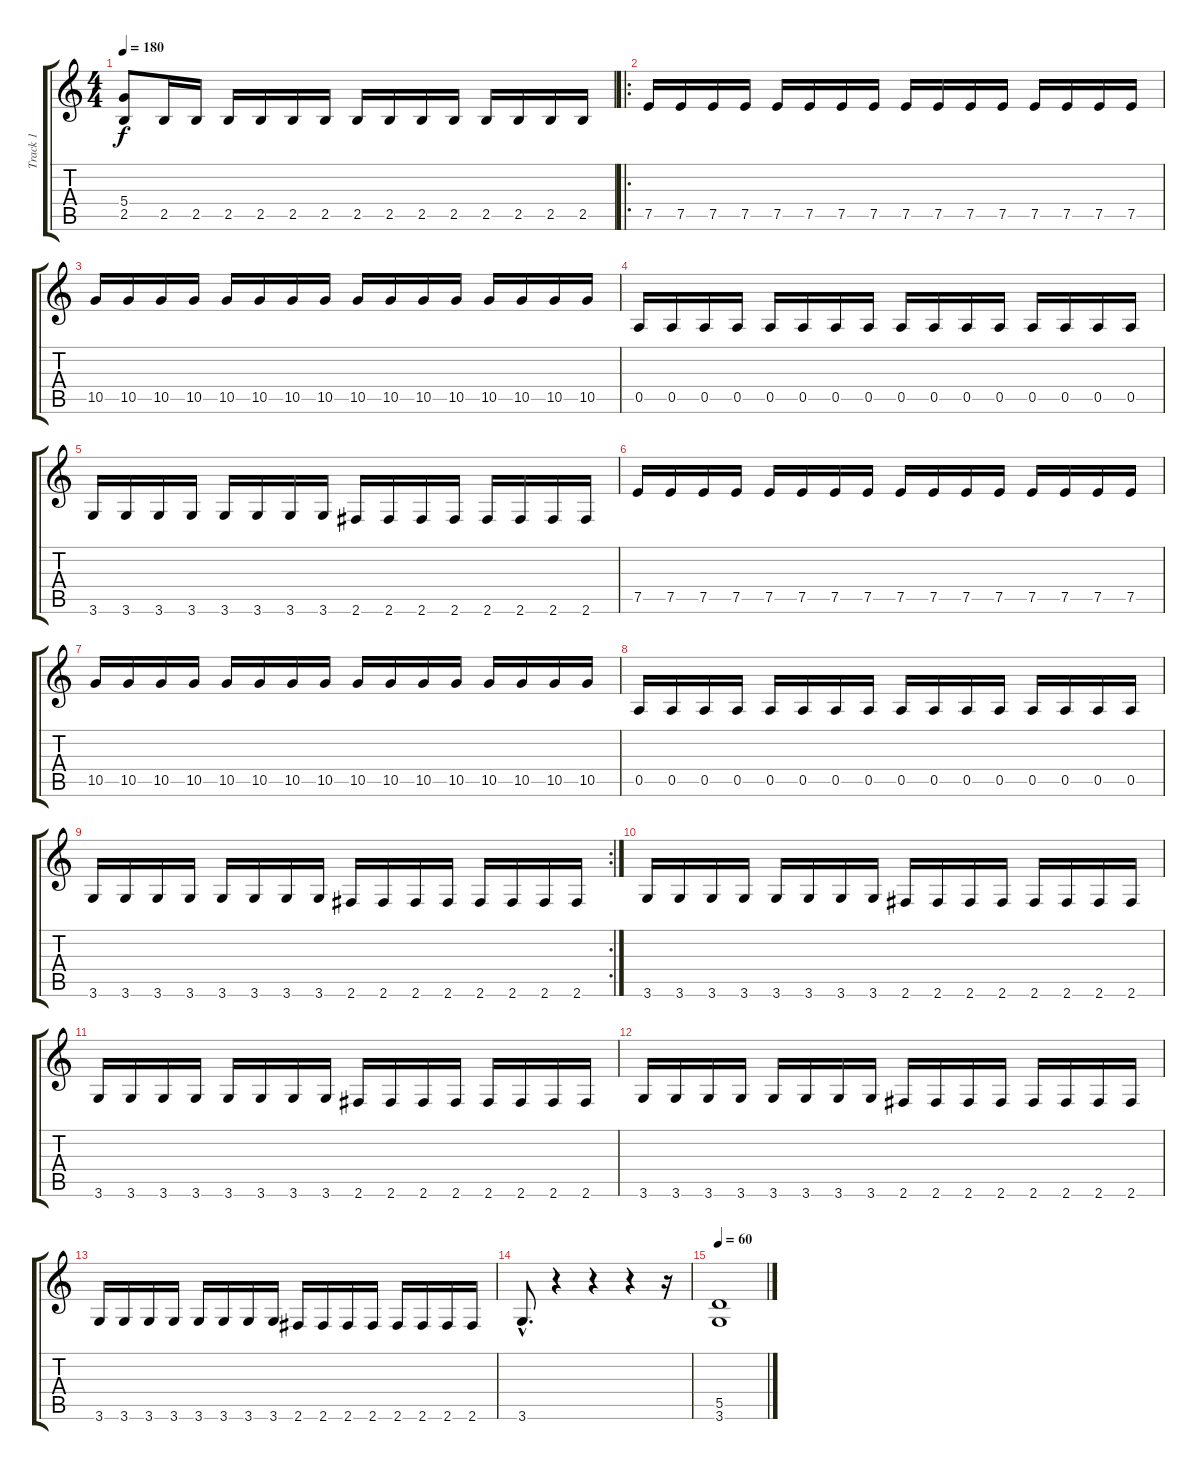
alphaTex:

\track ("Track 1" "Track 1") {instrument overdrivenguitar}
\staff {score tabs}
\tuning (E4 B3 G3 D3 A2 E2) {hide}
\ts (4 4)
\tempo 180
\clef g2
\ks c
(5.4 2.5).8{dy f} 2.5.16 2.5.16 2.5.16 2.5.16 2.5.16 2.5.16 2.5.16 2.5.16 2.5.16 2.5.16 2.5.16 2.5.16 2.5.16 2.5.16 |
\ro
7.5.16 7.5.16 7.5.16 7.5.16 7.5.16 7.5.16 7.5.16 7.5.16 7.5.16 7.5.16 7.5.16 7.5.16 7.5.16 7.5.16 7.5.16 7.5.16 |
10.5.16 10.5.16 10.5.16 10.5.16 10.5.16 10.5.16 10.5.16 10.5.16 10.5.16 10.5.16 10.5.16 10.5.16 10.5.16 10.5.16 10.5.16 10.5.16 |
0.5.16 0.5.16 0.5.16 0.5.16 0.5.16 0.5.16 0.5.16 0.5.16 0.5.16 0.5.16 0.5.16 0.5.16 0.5.16 0.5.16 0.5.16 0.5.16 |
3.6.16 3.6.16 3.6.16 3.6.16 3.6.16 3.6.16 3.6.16 3.6.16 2.6.16 2.6.16 2.6.16 2.6.16 2.6.16 2.6.16 2.6.16 2.6.16 |
7.5.16 7.5.16 7.5.16 7.5.16 7.5.16 7.5.16 7.5.16 7.5.16 7.5.16 7.5.16 7.5.16 7.5.16 7.5.16 7.5.16 7.5.16 7.5.16 |
10.5.16 10.5.16 10.5.16 10.5.16 10.5.16 10.5.16 10.5.16 10.5.16 10.5.16 10.5.16 10.5.16 10.5.16 10.5.16 10.5.16 10.5.16 10.5.16 |
0.5.16 0.5.16 0.5.16 0.5.16 0.5.16 0.5.16 0.5.16 0.5.16 0.5.16 0.5.16 0.5.16 0.5.16 0.5.16 0.5.16 0.5.16 0.5.16 |
\rc 2
3.6.16 3.6.16 3.6.16 3.6.16 3.6.16 3.6.16 3.6.16 3.6.16 2.6.16 2.6.16 2.6.16 2.6.16 2.6.16 2.6.16 2.6.16 2.6.16 |
3.6.16 3.6.16 3.6.16 3.6.16 3.6.16 3.6.16 3.6.16 3.6.16 2.6.16 2.6.16 2.6.16 2.6.16 2.6.16 2.6.16 2.6.16 2.6.16 |
3.6.16 3.6.16 3.6.16 3.6.16 3.6.16 3.6.16 3.6.16 3.6.16 2.6.16 2.6.16 2.6.16 2.6.16 2.6.16 2.6.16 2.6.16 2.6.16 |
3.6.16 3.6.16 3.6.16 3.6.16 3.6.16 3.6.16 3.6.16 3.6.16 2.6.16 2.6.16 2.6.16 2.6.16 2.6.16 2.6.16 2.6.16 2.6.16 |
3.6.16 3.6.16 3.6.16 3.6.16 3.6.16 3.6.16 3.6.16 3.6.16 2.6.16 2.6.16 2.6.16 2.6.16 2.6.16 2.6.16 2.6.16 2.6.16 |
3.6{hac}.8{d} r.4 r.4 r.4 r.16 |
\tempo 60
(5.5 3.6).1
